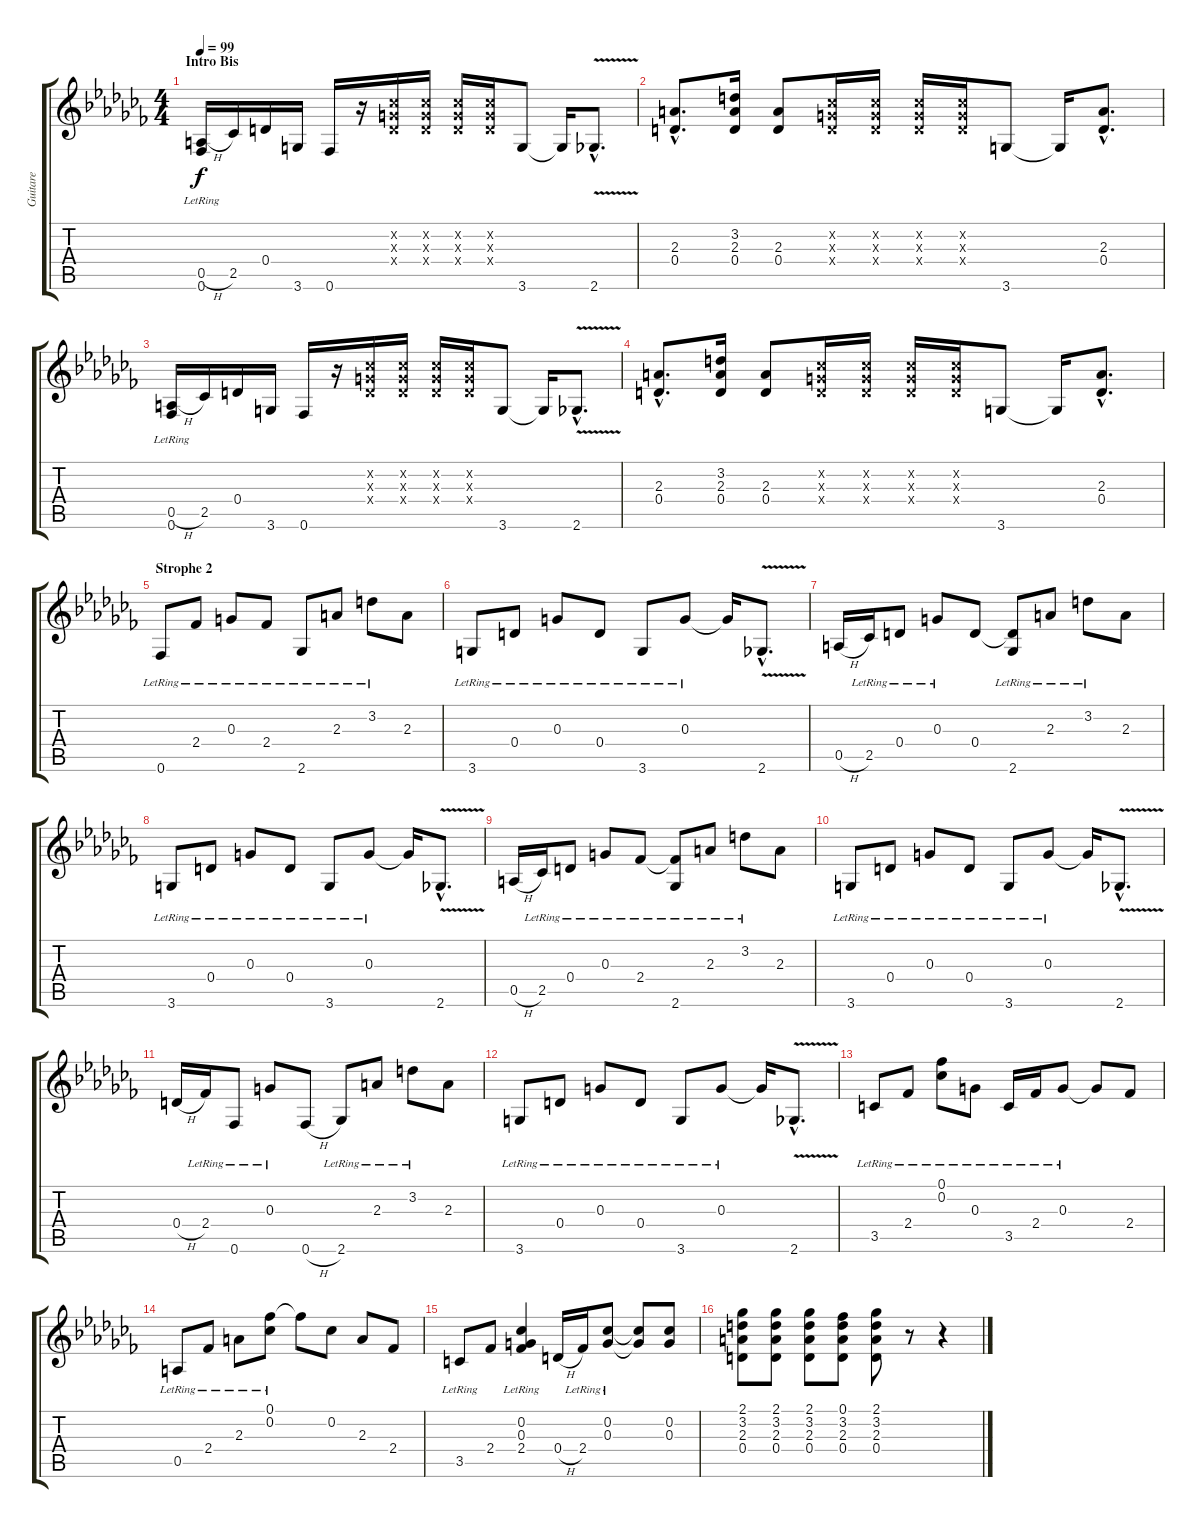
\track ("Guitare" "Guitare") {instrument acousticguitarsteel}
\staff {score tabs}
\tuning (E4 B3 G3 D3 A2 E2) {hide}
\ts (4 4)
\section ("" "Intro Bis")
\tempo 99
\clef g2
\ks cb
(0.5{h} 0.6{lr}).16{dy f} 2.5.16 0.4.16 3.6.16 0.6.16 r.16 (0.2{x} 0.3{x} 0.4{x}).16 (0.2{x} 0.3{x} 0.4{x}).16 (0.2{x} 0.3{x} 0.4{x}).16 (0.2{x} 0.3{x} 0.4{x}).16 3.6.8 3.6{t}.16 2.6{v hac}.8{d} |
(2.3{hac} 0.4{hac}).8{d} (3.2 2.3 0.4).16 (2.3 0.4).8 (0.2{x} 0.3{x} 0.4{x}).16 (0.2{x} 0.3{x} 0.4{x}).16 (0.2{x} 0.3{x} 0.4{x}).16 (0.2{x} 0.3{x} 0.4{x}).16 3.6.8 3.6{t}.16 (2.3{hac} 0.4{hac}).8{d} |
(0.5{h} 0.6{lr}).16 2.5.16 0.4.16 3.6.16 0.6.16 r.16 (0.2{x} 0.3{x} 0.4{x}).16 (0.2{x} 0.3{x} 0.4{x}).16 (0.2{x} 0.3{x} 0.4{x}).16 (0.2{x} 0.3{x} 0.4{x}).16 3.6.8 3.6{t}.16 2.6{v hac}.8{d} |
(2.3{hac} 0.4{hac}).8{d} (3.2 2.3 0.4).16 (2.3 0.4).8 (0.2{x} 0.3{x} 0.4{x}).16 (0.2{x} 0.3{x} 0.4{x}).16 (0.2{x} 0.3{x} 0.4{x}).16 (0.2{x} 0.3{x} 0.4{x}).16 3.6.8 3.6{t}.16 (2.3{hac} 0.4{hac}).8{d} |
\section ("" "Strophe 2")
0.6{lr}.8 2.4{lr}.8 0.3{lr}.8 2.4{lr}.8 2.6{lr}.8 2.3{lr}.8 3.2{lr}.8 2.3.8 |
3.6{lr}.8 0.4{lr}.8 0.3{lr}.8 0.4{lr}.8 3.6{lr}.8 0.3{lr}.8 0.3{t}.16 2.6{v hac}.8{d} |
0.5{h}.16 2.5{lr}.16 0.4{lr}.8 0.3{lr}.8 0.4.8 (0.4{t} 2.6{lr}).8 2.3{lr}.8 3.2{lr}.8 2.3.8 |
3.6{lr}.8 0.4{lr}.8 0.3{lr}.8 0.4{lr}.8 3.6{lr}.8 0.3{lr}.8 0.3{t}.16 2.6{v hac}.8{d} |
0.5{h}.16 2.5{lr}.16 0.4{lr}.8 0.3{lr}.8 2.4{lr}.8 (2.4{t} 2.6{lr}).8 2.3{lr}.8 3.2{lr}.8 2.3.8 |
3.6{lr}.8 0.4{lr}.8 0.3{lr}.8 0.4{lr}.8 3.6{lr}.8 0.3{lr}.8 0.3{t}.16 2.6{v hac}.8{d} |
0.4{h}.16 2.4{lr}.16 0.6{lr}.8 0.3{lr}.8 0.6{h}.8 2.6{lr}.8 2.3{lr}.8 3.2{lr}.8 2.3.8 |
3.6{lr}.8 0.4{lr}.8 0.3{lr}.8 0.4{lr}.8 3.6{lr}.8 0.3{lr}.8 0.3{t}.16 2.6{v hac}.8{d} |
3.5{lr}.8 2.4{lr}.8 (0.1{lr} 0.2{lr}).8 0.3{lr}.8 3.5{lr}.16 2.4{lr}.16 0.3{lr}.8 0.3{t}.8 2.4.8 |
0.5{lr}.8 2.4{lr}.8 2.3{lr}.8 (0.1{lr} 0.2{lr}).8 0.1{t}.8 0.2.8 2.3.8 2.4.8 |
3.5{lr}.8 2.4.8 (0.2{lr} 0.3{lr} 2.4{lr}).4 0.4{h}.16 2.4{lr}.16 (0.2{lr} 0.3{lr}).8 (0.2{t} 0.3{t}).8 (0.2 0.3).8 |
(2.1 3.2 2.3 0.4).8 (2.1 3.2 2.3 0.4).8 (2.1 3.2 2.3 0.4).8 (0.1 3.2 2.3 0.4).8 (2.1 3.2 2.3 0.4).8 r.8 r.4
